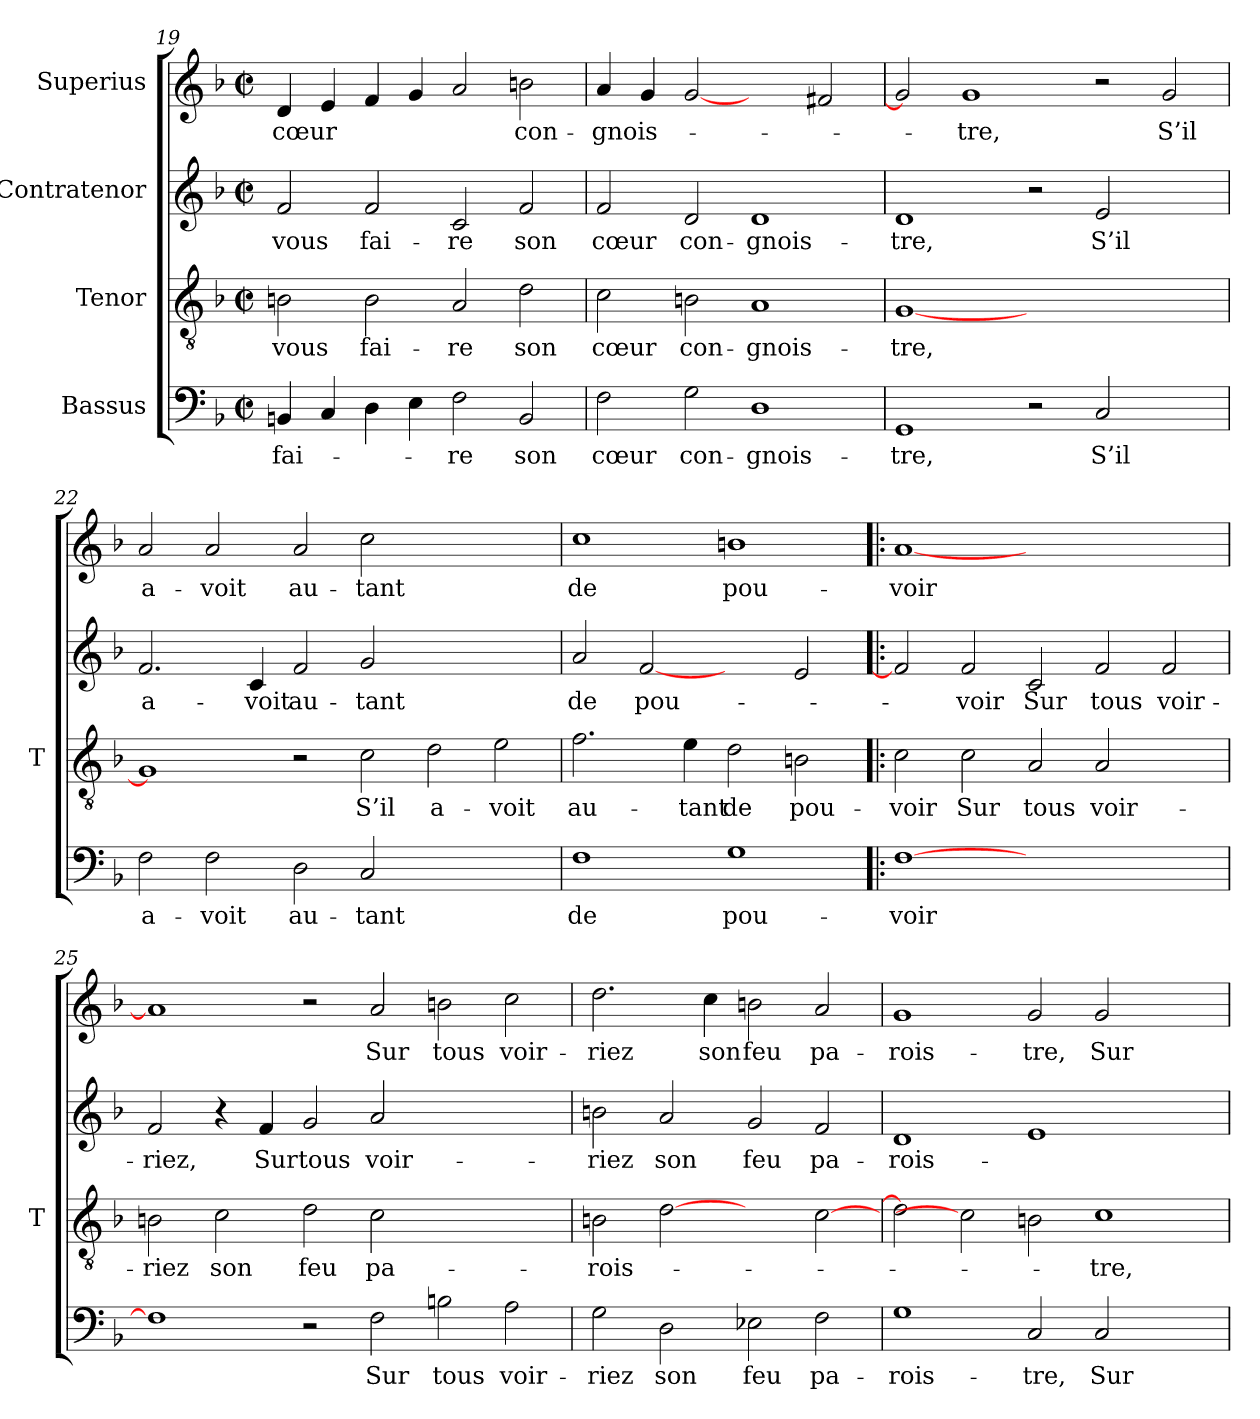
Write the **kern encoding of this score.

**kern	**text	**kern	**text	**kern	**text	**kern	**text
*part4	*part4	*part3	*part3	*part2	*part2	*part1	*part1
*staff4	*staff4	*staff3	*staff3	*staff2	*staff2	*staff1	*staff1
*I"Bassus	*	*I"Tenor	*	*I"Contratenor	*	*I"Superius	*
*	*	*I'T	*	*	*	*	*
!!LO:LB:g=z
*clefF4	*	*clefGv2	*	*clefG2	*	*clefG2	*
*k[b-]	*	*k[b-]	*	*k[b-]	*	*k[b-]	*
*F:	*	*F:	*	*F:	*	*F:	*
*M2/2	*	*M2/2	*	*M2/2	*	*M2/2	*
*met(c|)	*	*met(c|)	*	*met(c|)	*	*met(c|)	*
=19	=19	=19	=19	=19	=19	=19	=19
4BB	fai-	2B	-vous	2f	-vous	4d	-cœur
4C	.	.	.	.	.	4e	.
4D	.	2B	fai-	2f	fai-	4f	.
4E	.	.	.	.	.	4g	.
2F	-re	2A	-re	2c	-re	2a	.
2BB	-son	2d	-son	2f	-son	2b	con-
=20	=20	=20	=20	=20	=20	=20	=20
2F	-cœur	2c	-cœur	2f	-cœur	4a	gnois-
.	.	.	.	.	.	4g	.
2G	con-	2B	con-	2d	con-	[2g	.
1D	gnois-	1A	gnois-	1d	gnois-	2ryy	.
.	.	.	.	.	.	2f#X	.
=21	=21	=21	=21	=21	=21	=21	=21
1GG	-tre,	[1G	-tre,	1d	-tre,	2g]	.
.	.	.	.	.	.	1g	-tre,
2r	.	1.ryy	.	2r	.	.	.
2C	-S’il	.	.	2e	-S’il	2r	.
2ryy	.	.	.	2ryy	.	2g	-S’il
=22	=22	=22	=22	=22	=22	=22	=22
2F	a-	1G]	.	2.f	a-	2a	a-
2F	-voit	.	.	.	.	2a	-voit
.	.	.	.	4c	-voit	.	.
2D	au-	2r	.	2f	au-	2a	au-
2C	-tant	2c	-S’il	2g	-tant	2cc	-tant
1ryy	.	2d	a-	1ryy	.	1ryy	.
.	.	2e	-voit	.	.	.	.
=23	=23	=23	=23	=23	=23	=23	=23
1F	-de	2.f	au-	2a	-de	1cc	-de
.	.	.	.	[2f	pou-	.	.
.	.	4e	-tant	.	.	.	.
1G	pou-	2d	-de	2ryy	.	1b	pou-
.	.	2B	pou-	2e	.	.	.
!!LO:LB:g=z
=24!|:	=24!|:	=24!|:	=24!|:	=24!|:	=24!|:	=24!|:	=24!|:
[1F	-voir	2c	-voir	2f]	.	[1a	-voir
.	.	2c	-Sur	2f	-voir	.	.
1.ryy	.	2A	-tous	2c	-Sur	1.ryy	.
.	.	2A	voir-	2f	-tous	.	.
.	.	2ryy	.	2f	voir-	.	.
=25	=25	=25	=25	=25	=25	=25	=25
1F]	.	2B	-riez	2f	-riez,	1a]	.
.	.	2c	-son	4r	.	.	.
.	.	.	.	4f	-Sur	.	.
2r	.	2d	-feu	2g	-tous	2r	.
2F	-Sur	2c	pa-	2a	voir-	2a	-Sur
2B	-tous	1ryy	.	1ryy	.	2b	-tous
2A	voir-	.	.	.	.	2cc	voir-
=26	=26	=26	=26	=26	=26	=26	=26
2G	-riez	2B	rois-	2bn	-riez	2.dd	-riez
2D	-son	[2d	.	2a	-son	.	.
.	.	.	.	.	.	4cc	-son
2E-X	-feu	2ryy	.	2g	-feu	2b	-feu
2F	pa-	[2c	.	2f	pa-	2a	pa-
=27	=27	=27	=27	=27	=27	=27	=27
1G	rois-	2d]	.	1d	rois-	1g	rois-
.	.	2c]	.	.	.	.	.
2C	-tre,	2Bn	.	1e	.	2g	-tre,
2C	-Sur	1c	-tre,	.	.	2g	-Sur
2ryy	.	.	.	2ryy	.	2ryy	.
=	=	=	=	=	=	=	=
*-	*-	*-	*-	*-	*-	*-	*-
